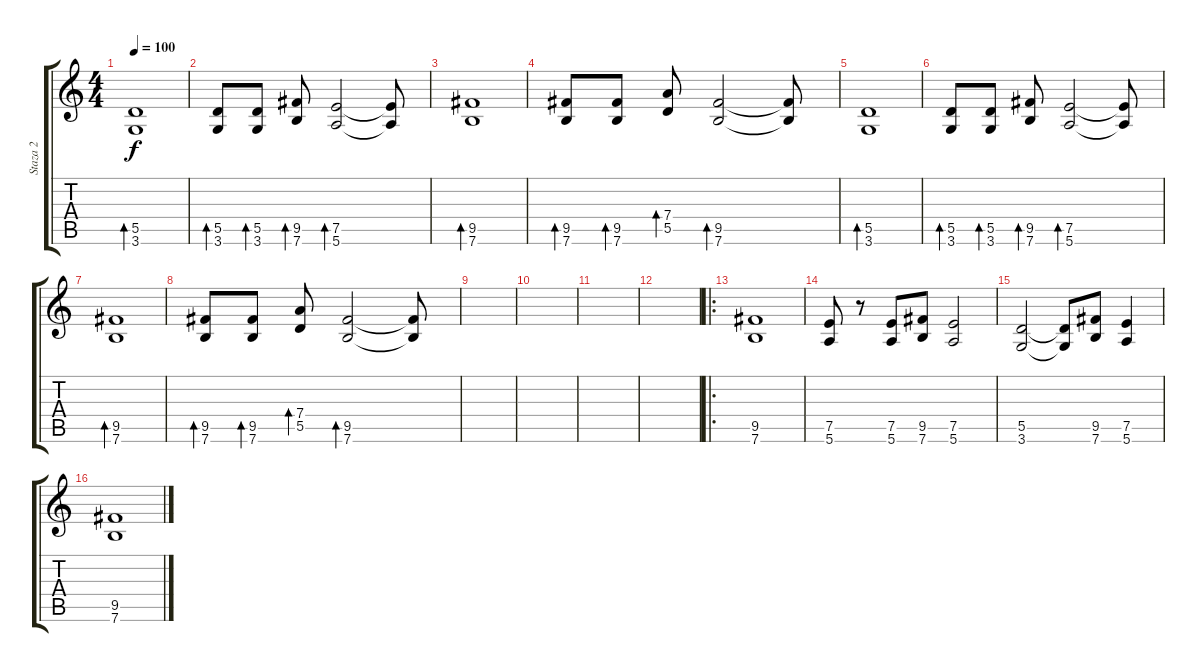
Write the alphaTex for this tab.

\track ("Staza 2" "Staza 2") {instrument acousticguitarsteel}
\staff {score tabs}
\tuning (E4 B3 G3 D3 A2 E2) {hide}
\ts (4 4)
\tempo 100
\clef g2
\ks c
(5.5 3.6).1{bd 120 dy f} |
(5.5 3.6).8{bd 120} (5.5 3.6).8{bd 120} (9.5 7.6).8{bd 120} (7.5 5.6).2{bd 120} (7.5{t} 5.6{t}).8 |
(9.5 7.6).1{bd 120} |
(9.5 7.6).8{bd 120} (9.5 7.6).8{bd 120} (7.4 5.5).8{bd 120} (9.5 7.6).2{bd 120} (9.5{t} 7.6{t}).8 |
(5.5 3.6).1{bd 120} |
(5.5 3.6).8{bd 120} (5.5 3.6).8{bd 120} (9.5 7.6).8{bd 120} (7.5 5.6).2{bd 120} (7.5{t} 5.6{t}).8 |
(9.5 7.6).1{bd 120} |
(9.5 7.6).8{bd 120} (9.5 7.6).8{bd 120} (7.4 5.5).8{bd 120} (9.5 7.6).2{bd 120} (9.5{t} 7.6{t}).8 |
|
|
|
|
\ro
(9.5 7.6).1{instrument distortionguitar} |
(7.5 5.6).8 r.8 (7.5 5.6).8 (9.5 7.6).8 (7.5 5.6).2 |
(5.5 3.6).2 (5.5{t} 3.6{t}).8 (9.5 7.6).8 (7.5 5.6).4 |
(9.5 7.6).1
